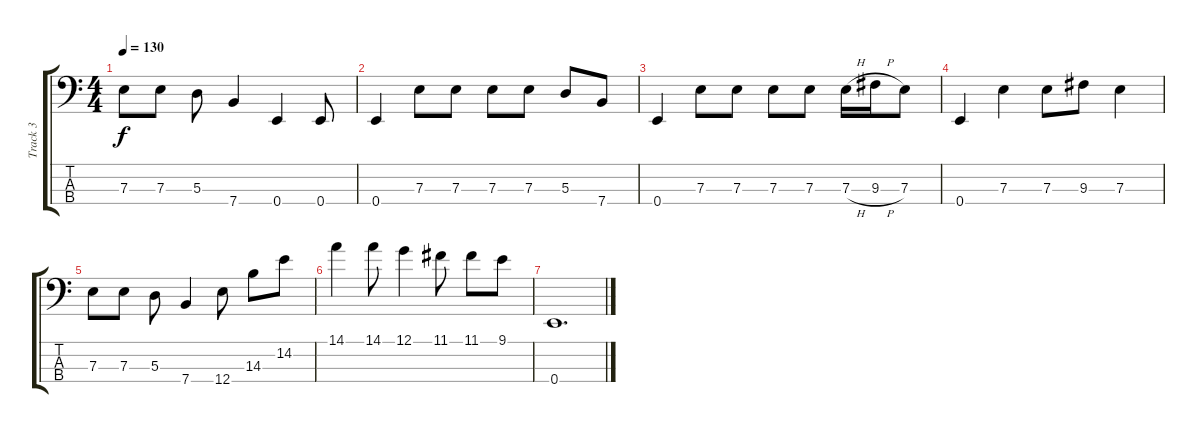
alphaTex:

\track ("Track 3" "Track 3") {instrument electricbassfinger}
\staff {score tabs}
\tuning (G2 D2 A1 E1) {hide}
\ts (4 4)
\tempo 130
\clef f4
\ks c
7.3.8{dy f} 7.3.8 5.3.8 7.4.4 0.4.4 0.4.8 |
0.4.4 7.3.8 7.3.8 7.3.8 7.3.8 5.3.8 7.4.8 |
0.4.4 7.3.8 7.3.8 7.3.8 7.3.8 7.3{h}.16 9.3{h}.16 7.3.8 |
0.4.4 7.3.4 7.3.8 9.3.8 7.3.4 |
7.3.8 7.3.8 5.3.8 7.4.4 12.4.8 14.3.8 14.2.8 |
14.1.4 14.1.8 12.1.4 11.1.8 11.1.8 9.1.8 |
0.4.1{d}
